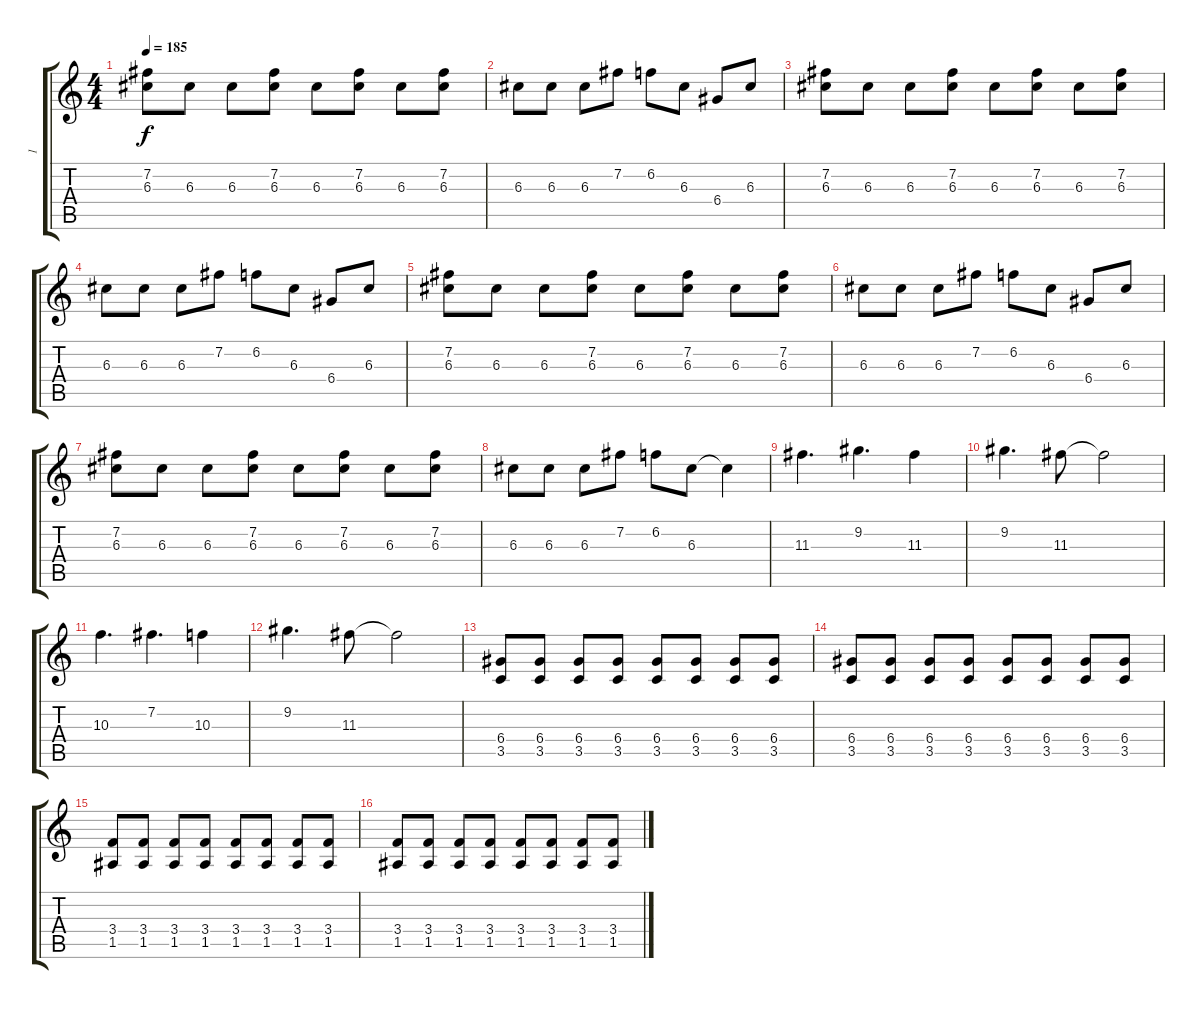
\track ("1" "1") {instrument distortionguitar}
\staff {score tabs}
\tuning (E4 B3 G3 D3 A2 E2) {hide}
\ts (4 4)
\tempo 185
\clef g2
\ks c
(7.2 6.3).8{dy f} 6.3.8 6.3.8 (7.2 6.3).8 6.3.8 (7.2 6.3).8 6.3.8 (7.2 6.3).8 |
6.3.8 6.3.8 6.3.8 7.2.8 6.2.8 6.3.8 6.4.8 6.3.8 |
(7.2 6.3).8 6.3.8 6.3.8 (7.2 6.3).8 6.3.8 (7.2 6.3).8 6.3.8 (7.2 6.3).8 |
6.3.8 6.3.8 6.3.8 7.2.8 6.2.8 6.3.8 6.4.8 6.3.8 |
(7.2 6.3).8 6.3.8 6.3.8 (7.2 6.3).8 6.3.8 (7.2 6.3).8 6.3.8 (7.2 6.3).8 |
6.3.8 6.3.8 6.3.8 7.2.8 6.2.8 6.3.8 6.4.8 6.3.8 |
(7.2 6.3).8 6.3.8 6.3.8 (7.2 6.3).8 6.3.8 (7.2 6.3).8 6.3.8 (7.2 6.3).8 |
6.3.8 6.3.8 6.3.8 7.2.8 6.2.8 6.3.8 6.3{t}.4 |
11.3.4{d} 9.2.4{d} 11.3.4 |
9.2.4{d} 11.3.8 11.3{t}.2 |
10.3.4{d} 7.2.4{d} 10.3.4 |
9.2.4{d} 11.3.8 11.3{t}.2 |
(6.4 3.5).8 (6.4 3.5).8 (6.4 3.5).8 (6.4 3.5).8 (6.4 3.5).8 (6.4 3.5).8 (6.4 3.5).8 (6.4 3.5).8 |
(6.4 3.5).8 (6.4 3.5).8 (6.4 3.5).8 (6.4 3.5).8 (6.4 3.5).8 (6.4 3.5).8 (6.4 3.5).8 (6.4 3.5).8 |
(3.4 1.5).8 (3.4 1.5).8 (3.4 1.5).8 (3.4 1.5).8 (3.4 1.5).8 (3.4 1.5).8 (3.4 1.5).8 (3.4 1.5).8 |
(3.4 1.5).8 (3.4 1.5).8 (3.4 1.5).8 (3.4 1.5).8 (3.4 1.5).8 (3.4 1.5).8 (3.4 1.5).8 (3.4 1.5).8
